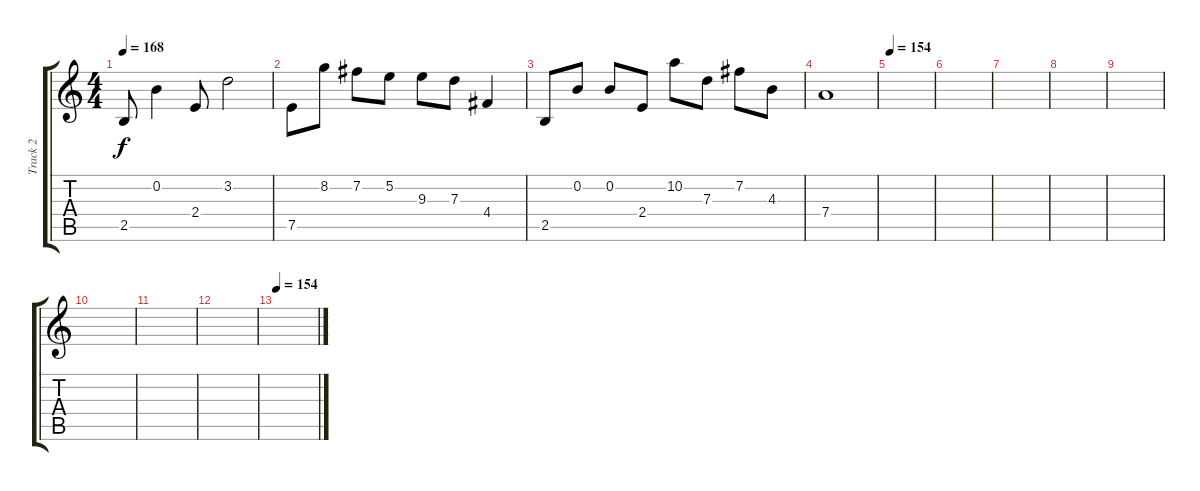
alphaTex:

\track ("Track 2" "Track 2") {instrument acousticguitarsteel}
\staff {score tabs}
\tuning (E4 B3 G3 D3 A2 E2) {hide}
\ts (4 4)
\tempo 168
\clef g2
\ks c
2.5.8{dy f} 0.2.4 2.4.8 3.2.2 |
7.5.8 8.2.8 7.2.8 5.2.8 9.3.8 7.3.8 4.4.4 |
2.5.8 0.2.8 0.2.8 2.4.8 10.2.8 7.3.8 7.2.8 4.3.8 |
7.4.1 |
\tempo 154
|
|
|
|
|
|
|
|
\tempo 154
